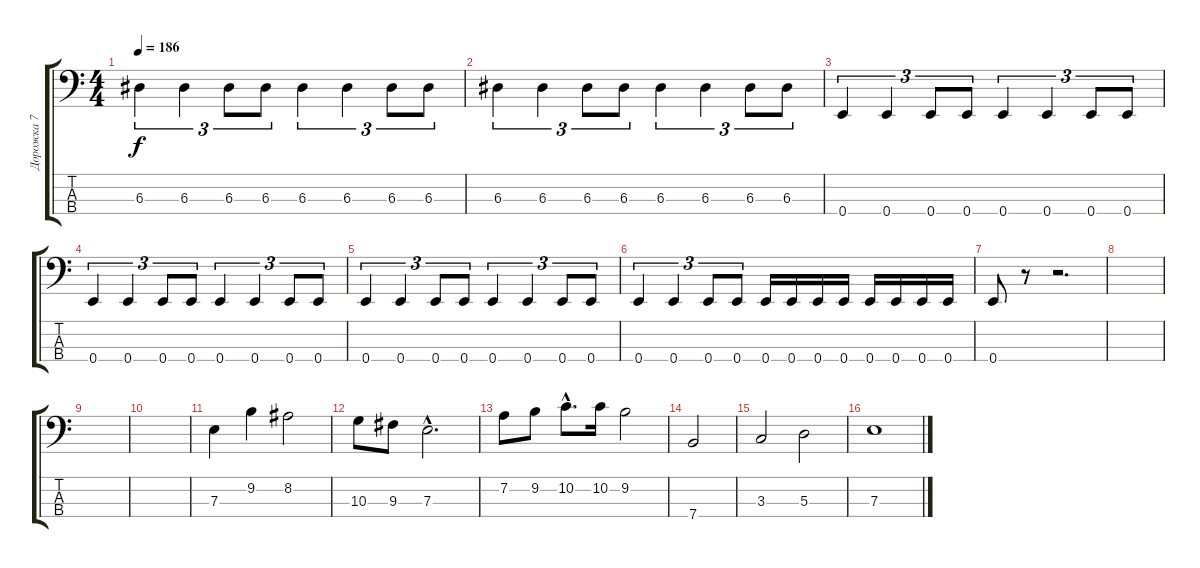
\track ("Дорожка 7" "Дорожка 7") {instrument electricbasspick}
\staff {score tabs}
\tuning (G2 D2 A1 E1) {hide}
\ts (4 4)
\tempo 186
\clef f4
\ks c
6.3.4{tu (3 2) dy f} 6.3.4{tu (3 2)} 6.3.8{tu (3 2)} 6.3.8{tu (3 2)} 6.3.4{tu (3 2)} 6.3.4{tu (3 2)} 6.3.8{tu (3 2)} 6.3.8{tu (3 2)} |
6.3.4{tu (3 2)} 6.3.4{tu (3 2)} 6.3.8{tu (3 2)} 6.3.8{tu (3 2)} 6.3.4{tu (3 2)} 6.3.4{tu (3 2)} 6.3.8{tu (3 2)} 6.3.8{tu (3 2)} |
0.4.4{tu (3 2)} 0.4.4{tu (3 2)} 0.4.8{tu (3 2)} 0.4.8{tu (3 2)} 0.4.4{tu (3 2)} 0.4.4{tu (3 2)} 0.4.8{tu (3 2)} 0.4.8{tu (3 2)} |
0.4.4{tu (3 2)} 0.4.4{tu (3 2)} 0.4.8{tu (3 2)} 0.4.8{tu (3 2)} 0.4.4{tu (3 2)} 0.4.4{tu (3 2)} 0.4.8{tu (3 2)} 0.4.8{tu (3 2)} |
0.4.4{tu (3 2)} 0.4.4{tu (3 2)} 0.4.8{tu (3 2)} 0.4.8{tu (3 2)} 0.4.4{tu (3 2)} 0.4.4{tu (3 2)} 0.4.8{tu (3 2)} 0.4.8{tu (3 2)} |
0.4.4{tu (3 2)} 0.4.4{tu (3 2)} 0.4.8{tu (3 2)} 0.4.8{tu (3 2)} 0.4.16 0.4.16 0.4.16 0.4.16 0.4.16 0.4.16 0.4.16 0.4.16 |
0.4.8 r.8 r.2{d} |
|
|
|
7.3.4 9.2.4 8.2.2 |
10.3.8 9.3.8 7.3{hac}.2{d} |
7.2.8 9.2.8 10.2{hac}.8{d} 10.2.16 9.2.2 |
7.4.2 |
3.3.2 5.3.2 |
7.3.1
